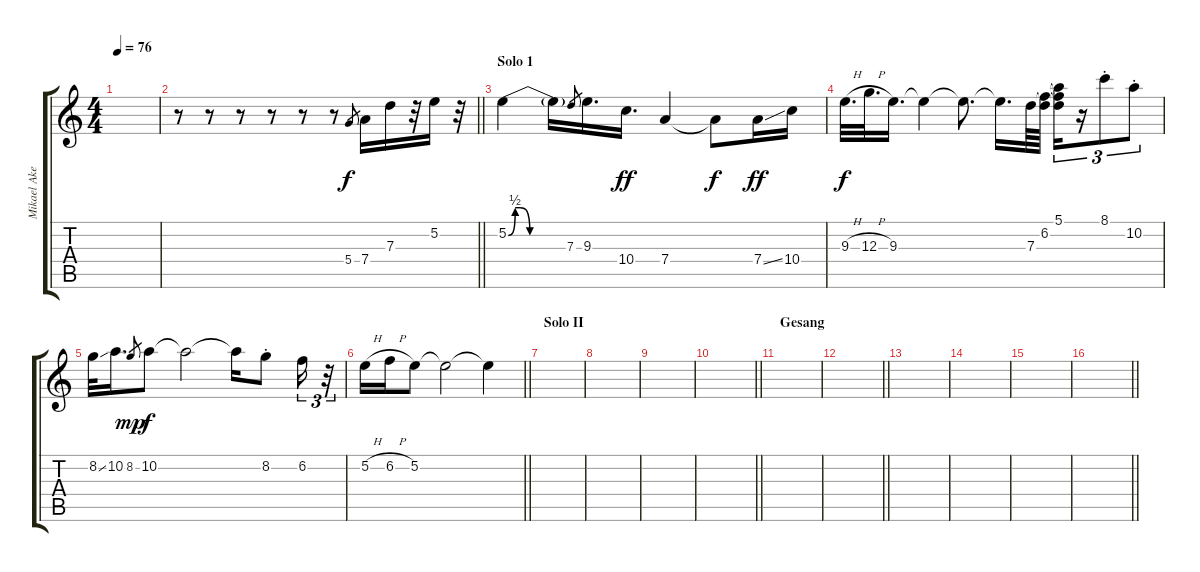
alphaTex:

\track ("Mikael Akerfeldt" "Mikael Ake") {instrument electricguitarjazz}
\staff {score tabs}
\tuning (E4 B3 G3 D3 A2 E2) {hide}
\ts (4 4)
\tempo 76
\clef g2
\ks c
|
\barLineRight lightlight
r.8{balance 4} r.8 r.8 r.8 r.8 r.8 5.4.8{gr} 7.4.16 7.3.16 r.32 5.2.16 r.32 |
\section ("" "Solo 1")
5.2{be (custom 0 0 7 2 12 2 22 0 30 0 60 0)}.4 5.2{t}.16 7.3.8{gr} 9.3.16{d} 10.4.16{d dy ff} 7.4.4 7.4{t}.8{dy f} 7.4{ss}.16{dy ff} 10.4.16 |
9.3{h}.32{d dy f} 12.3{h}.32{d} 9.3.16{d} 9.3{t}.4 9.3{t}.8{d} 9.3{t}.16{d} 7.3.64 (6.2 7.3{t}).64 (5.1 6.2{t} 7.3{t}).16{tu (3 2)} r.16{tu (3 2)} 8.1{st}.8{tu (3 2)} 10.2{st}.8{tu (3 2)} |
8.2{ss}.32 10.2.16{d} 8.2.8{gr dy mp} 10.2.8{dy f} 10.2{t}.2 10.2{t}.16 8.2{st}.8 6.2.16{tu (3 2)} r.32{tu (3 2)} |
\barLineRight lightlight
5.2{h}.16 6.2{h}.16 5.2.8 5.2{t}.2 5.2{t}.4{balance 8} |
\section ("" "Solo II")
|
|
|
\barLineRight lightlight
|
\section ("" "Gesang")
|
\barLineRight lightlight
|
|
|
|
\barLineRight lightlight
